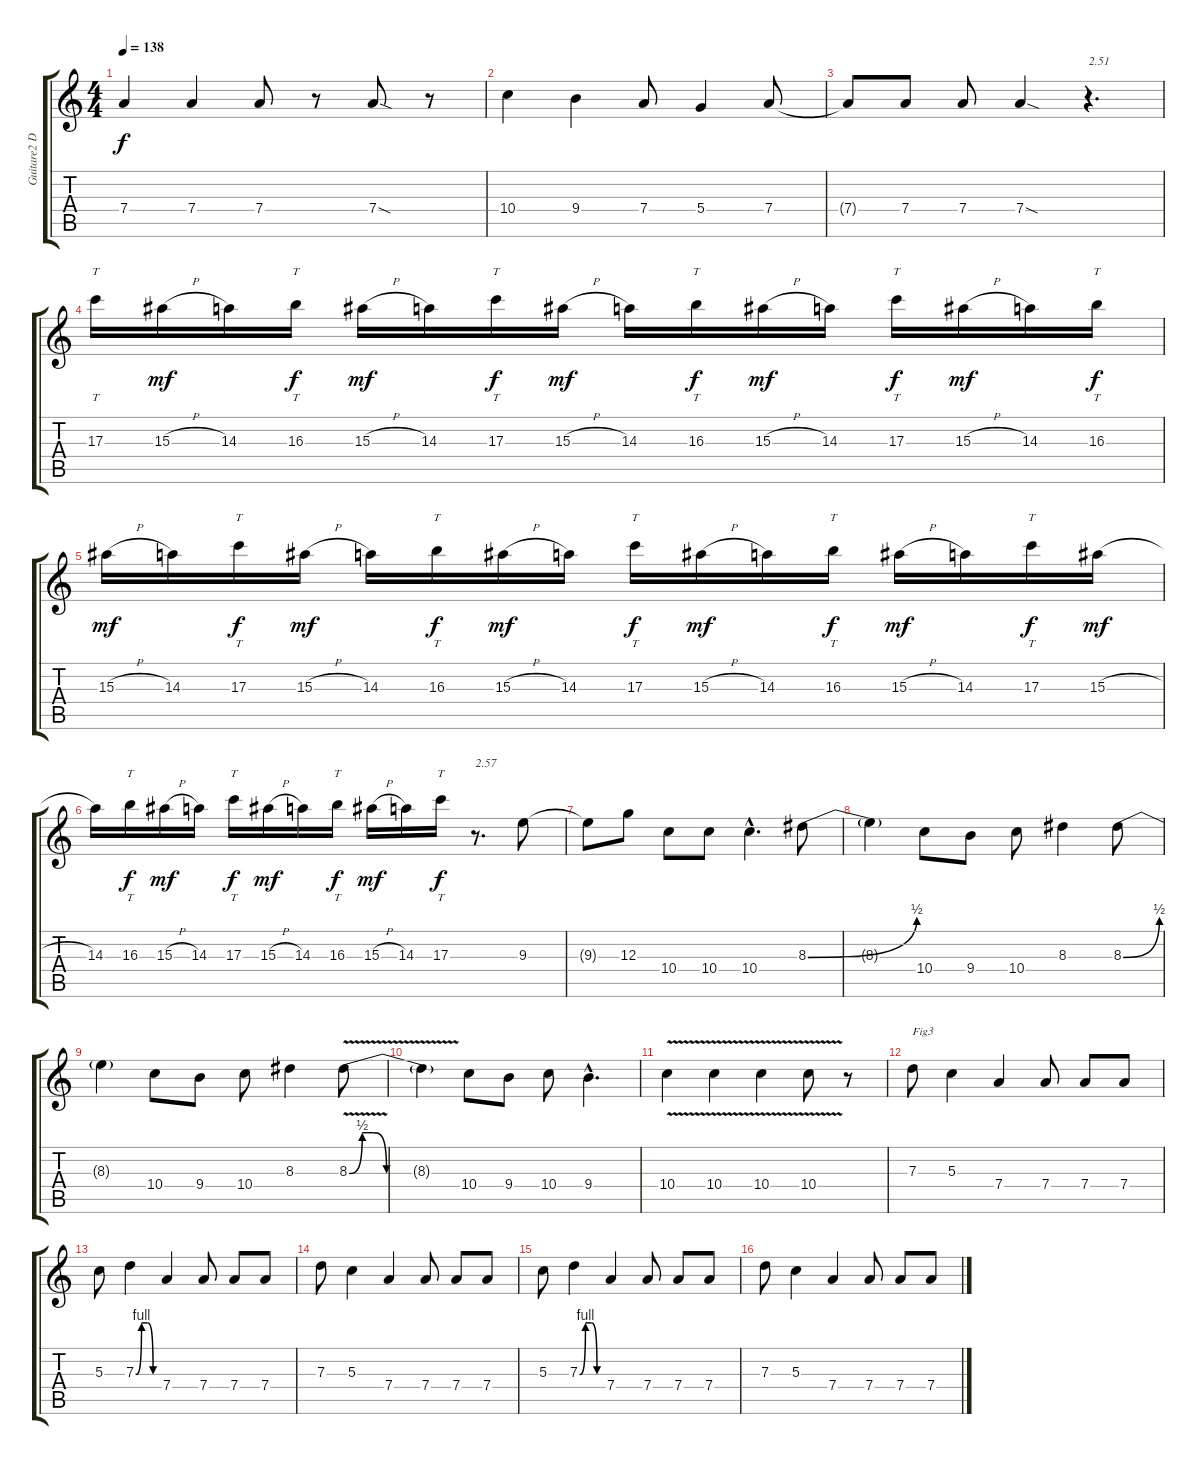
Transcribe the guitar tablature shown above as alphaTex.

\track ("Guitare2 Dr-D" "Guitare2 D") {instrument distortionguitar}
\staff {score tabs}
\tuning (E4 B3 G3 D3 A2 D2) {hide}
\ts (4 4)
\tempo 138
\clef g2
\ks c
7.4{t}.4{dy f} 7.4.4 7.4.8 r.8 7.4{sod}.8 r.8 |
10.4.4 9.4.4 7.4.8 5.4.4 7.4.8 |
7.4{t}.8 7.4.8 7.4.8 7.4{sod}.4 r.4{d txt "2.51"} |
17.3.16{tt} 15.3{h}.16{dy mf} 14.3.16 16.3.16{tt dy f} 15.3{h}.16{dy mf} 14.3.16 17.3.16{tt dy f} 15.3{h}.16{dy mf} 14.3.16 16.3.16{tt dy f} 15.3{h}.16{dy mf} 14.3.16 17.3.16{tt dy f} 15.3{h}.16{dy mf} 14.3.16 16.3.16{tt dy f} |
15.3{h}.16{dy mf} 14.3.16 17.3.16{tt dy f} 15.3{h}.16{dy mf} 14.3.16 16.3.16{tt dy f} 15.3{h}.16{dy mf} 14.3.16 17.3.16{tt dy f} 15.3{h}.16{dy mf} 14.3.16 16.3.16{tt dy f} 15.3{h}.16{dy mf} 14.3.16 17.3.16{tt dy f} 15.3{h}.16{dy mf} |
14.3.16 16.3.16{tt dy f} 15.3{h}.16{dy mf} 14.3.16 17.3.16{tt dy f} 15.3{h}.16{dy mf} 14.3.16 16.3.16{tt dy f} 15.3{h}.16{dy mf} 14.3.16 17.3.16{tt dy f} r.8{d txt "2.57"} 9.3.8 |
9.3{t}.8 12.3.8 10.4.8 10.4.8 10.4{hac}.4{d} 8.3{be (bend 0 0 60 2)}.8 |
8.3{t}.4 10.4.8 9.4.8 10.4.8 8.3.4 8.3{be (bend 0 0 60 2)}.8 |
8.3{t}.4 10.4.8 9.4.8 10.4.8 8.3.4 8.3{be (custom 0 0 7 2 10 2 13 2 20 0 30 0 45 0 60 0) v}.8 |
8.3{t}.4 10.4.8 9.4.8 10.4.8 9.4{hac}.4{d} |
10.4{v}.4 10.4{v}.4 10.4{v}.4 10.4{v}.8 r.8 |
7.3.8{txt "Fig3"} 5.3.4 7.4.4 7.4.8 7.4.8 7.4.8 |
5.3.8 7.3{be (custom 0 0 15 4 30 4 45 0 60 0)}.4 7.4.4 7.4.8 7.4.8 7.4.8 |
7.3.8 5.3.4 7.4.4 7.4.8 7.4.8 7.4.8 |
5.3.8 7.3{be (custom 0 0 15 4 30 4 45 0 60 0)}.4 7.4.4 7.4.8 7.4.8 7.4.8 |
7.3.8 5.3.4 7.4.4 7.4.8 7.4.8 7.4.8
